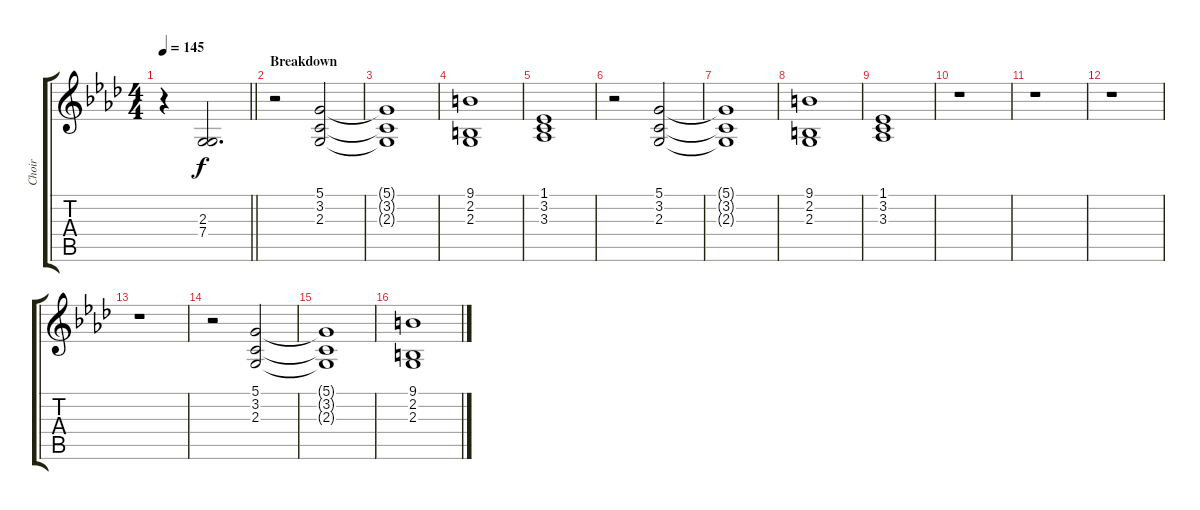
\track ("Choir" "Choir") {instrument choiraahs}
\staff {score tabs}
\tuning (D4 A3 F3 C3 G2 C2) {hide}
\ts (4 4)
\tempo 145
\clef g2
\barLineRight lightlight
\ks ab
r.4{dy f instrument reversecymbal} (2.3 7.4).2{d} |
\section ("" "Breakdown")
r.2{instrument choiraahs} (5.1 3.2 2.3).2 |
(5.1{t} 3.2{t} 2.3{t}).1 |
(9.1 2.2 2.3).1 |
(1.1 3.2 3.3).1 |
r.2 (5.1 3.2 2.3).2 |
(5.1{t} 3.2{t} 2.3{t}).1 |
(9.1 2.2 2.3).1 |
(1.1 3.2 3.3).1 |
r.1 |
r.1 |
r.1 |
r.1 |
r.2 (5.1 3.2 2.3).2 |
(5.1{t} 3.2{t} 2.3{t}).1 |
(9.1 2.2 2.3).1
